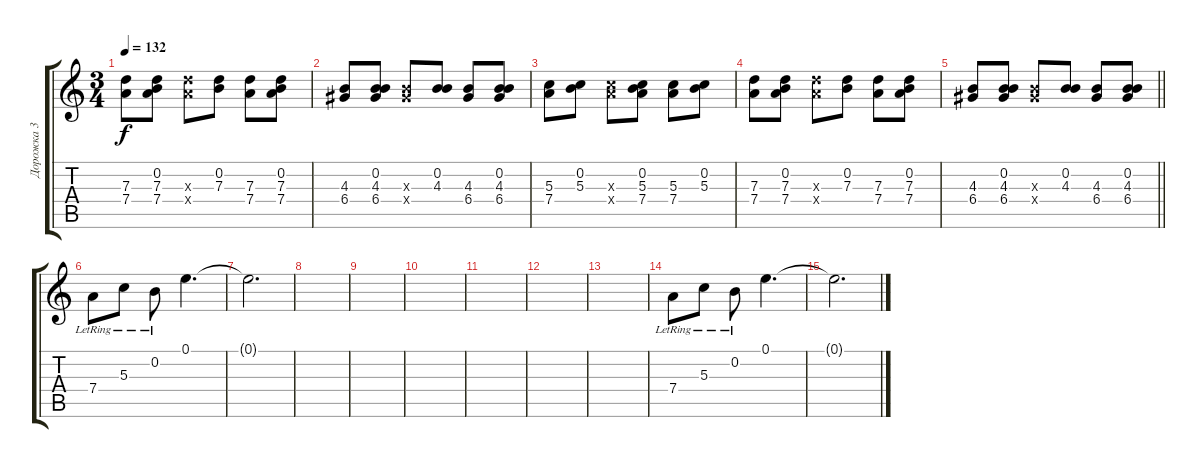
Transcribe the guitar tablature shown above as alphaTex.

\track ("Дорожка 3" "Дорожка 3") {instrument acousticguitarsteel}
\staff {score tabs}
\tuning (E4 B3 G3 D3 A2 E2) {hide}
\ts (3 4)
\tempo 132
\clef g2
\ks c
(7.3 7.4).8{dy f} (0.2 7.3 7.4).8 (7.3{x} 7.4{x}).8 (0.2 7.3).8 (7.3 7.4).8 (0.2 7.3 7.4).8 |
(4.3 6.4).8 (0.2 4.3 6.4).8 (4.3{x} 6.4{x}).8 (0.2 4.3).8 (4.3 6.4).8 (0.2 4.3 6.4).8 |
(5.3 7.4).8 (0.2 5.3).8 (5.3{x} 7.4{x}).8 (0.2 5.3 7.4).8 (5.3 7.4).8 (0.2 5.3).8 |
(7.3 7.4).8 (0.2 7.3 7.4).8 (7.3{x} 7.4{x}).8 (0.2 7.3).8 (7.3 7.4).8 (0.2 7.3 7.4).8 |
\barLineRight lightlight
(4.3 6.4).8 (0.2 4.3 6.4).8 (4.3{x} 6.4{x}).8 (0.2 4.3).8 (4.3 6.4).8 (0.2 4.3 6.4).8 |
\section ("" "")
7.4{lr}.8 5.3{lr}.8 0.2{lr}.8 0.1.4{d} |
0.1{t}.2{d} |
|
|
|
|
|
|
7.4{lr}.8 5.3{lr}.8 0.2{lr}.8 0.1.4{d} |
0.1{t}.2{d}
